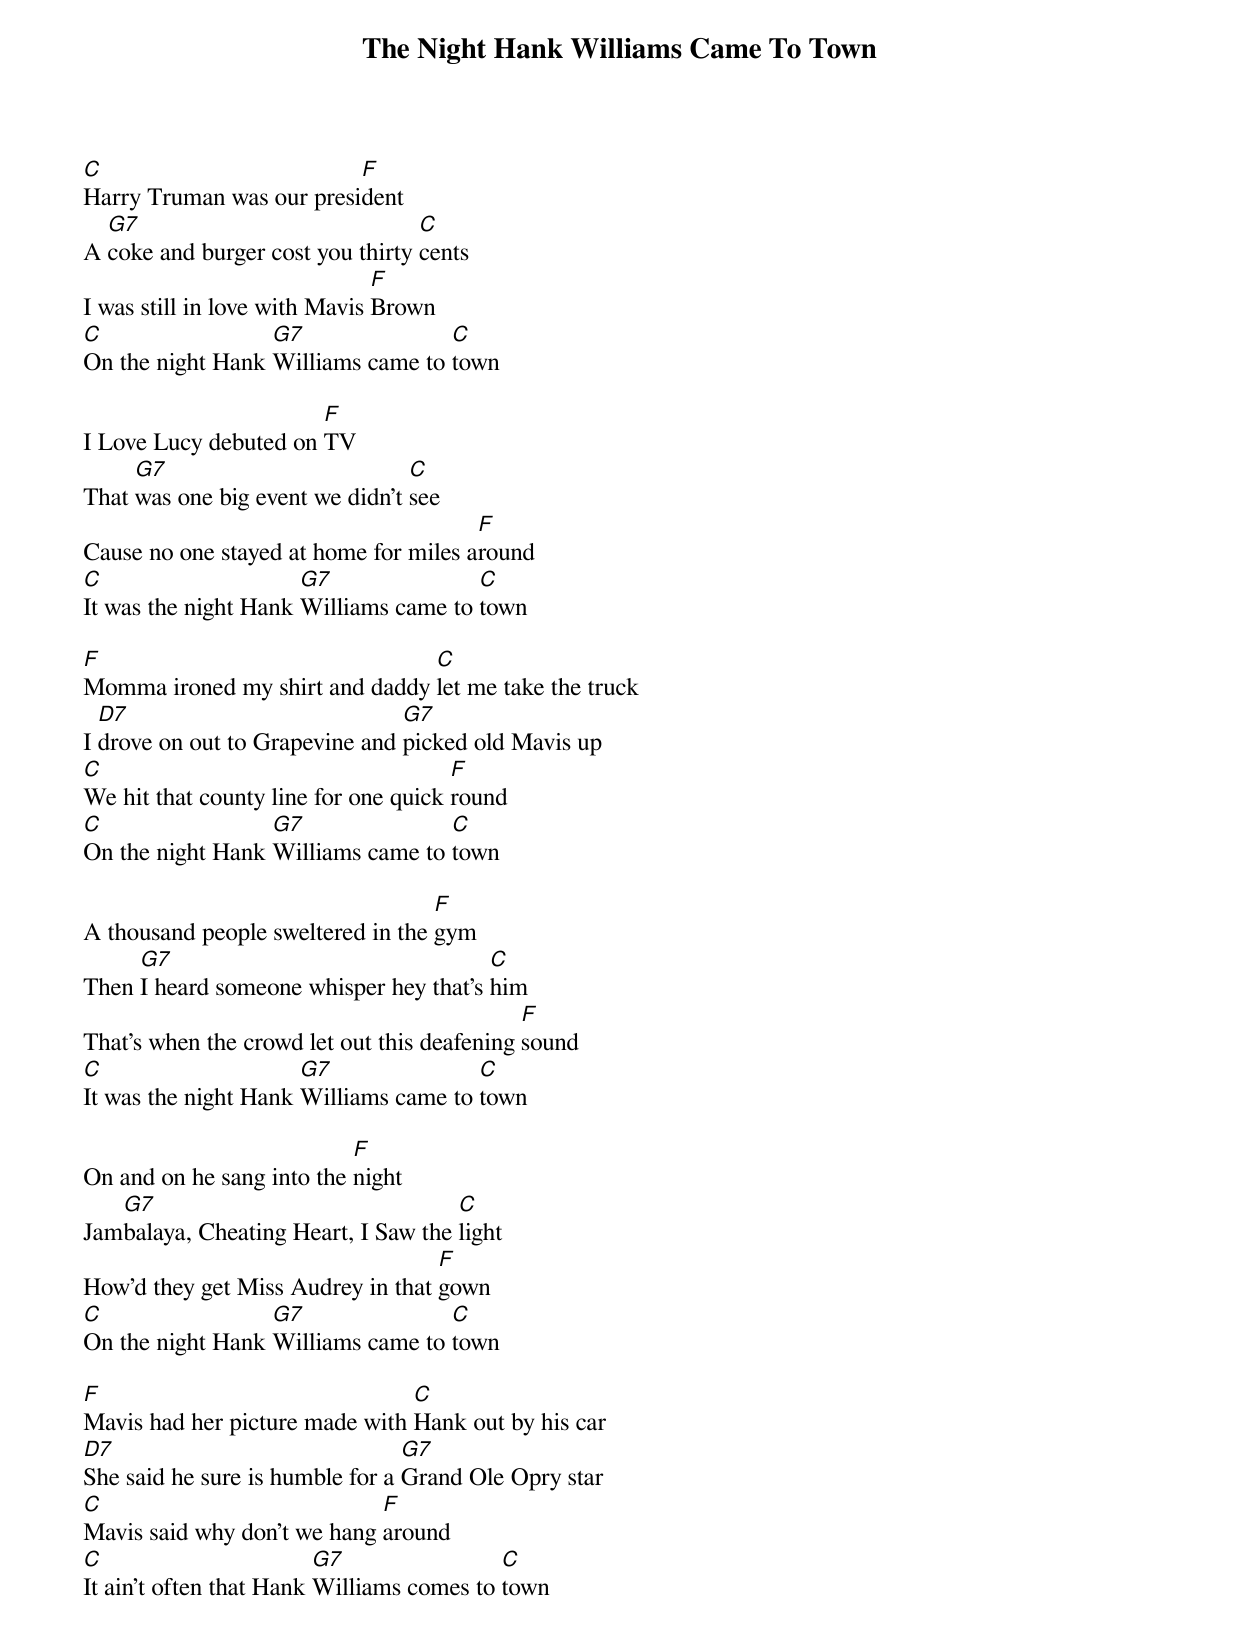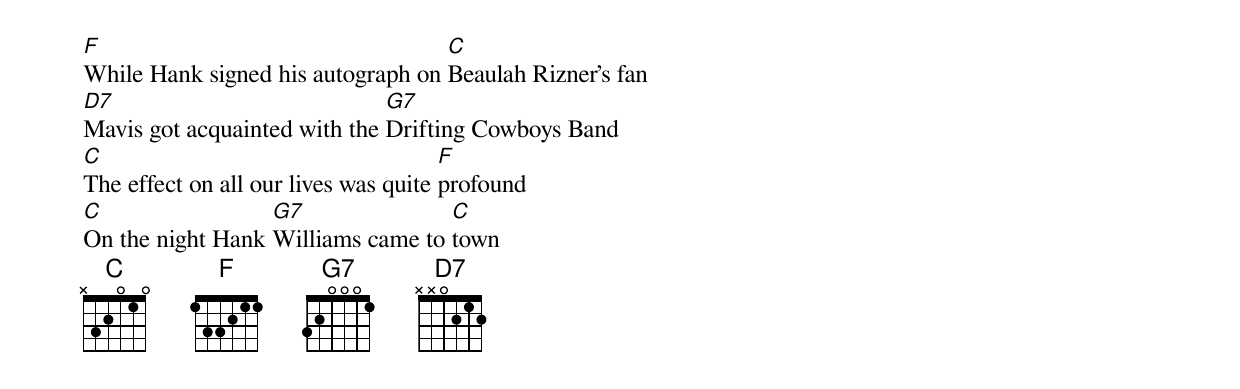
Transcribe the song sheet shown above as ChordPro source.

{title:The Night Hank Williams Came To Town}
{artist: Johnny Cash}

{!Start_of_part}
[C]Harry Truman was our presi[F]dent
A [G7]coke and burger cost you thirty [C]cents
I was still in love with Mavis [F]Brown
[C]On the night Hank [G7]Williams came to [C]town
{!End_of_part}

{!Start_of_part}
I Love Lucy debuted on [F]TV
That [G7]was one big event we didn't [C]see
Cause no one stayed at home for miles a[F]round
[C]It was the night Hank [G7]Williams came to [C]town
{!End_of_part}

{!Start_of_part}
[F]Momma ironed my shirt and daddy [C]let me take the truck
I [D7]drove on out to Grapevine and [G7]picked old Mavis up
[C]We hit that county line for one quick [F]round
[C]On the night Hank [G7]Williams came to [C]town
{!End_of_part}

{!Start_of_part}
A thousand people sweltered in the [F]gym
Then [G7]I heard someone whisper hey that's [C]him
That's when the crowd let out this deafening [F]sound
[C]It was the night Hank [G7]Williams came to [C]town
{!End_of_part}

{!Start_of_part}
On and on he sang into the [F]night
Jam[G7]balaya, Cheating Heart, I Saw the [C]light
How'd they get Miss Audrey in that [F]gown
[C]On the night Hank [G7]Williams came to [C]town
{!End_of_part}

{!Start_of_part}
[F]Mavis had her picture made with [C]Hank out by his car
[D7]She said he sure is humble for a [G7]Grand Ole Opry star
[C]Mavis said why don't we hang [F]around
[C]It ain't often that Hank [G7]Williams comes to [C]town
{!End_of_part}

{!Start_of_part}
[F]While Hank signed his autograph on [C]Beaulah Rizner's fan
[D7]Mavis got acquainted with the [G7]Drifting Cowboys Band
[C]The effect on all our lives was quite [F]profound
[C]On the night Hank [G7]Williams came to [C]town
{!End_of_part}
